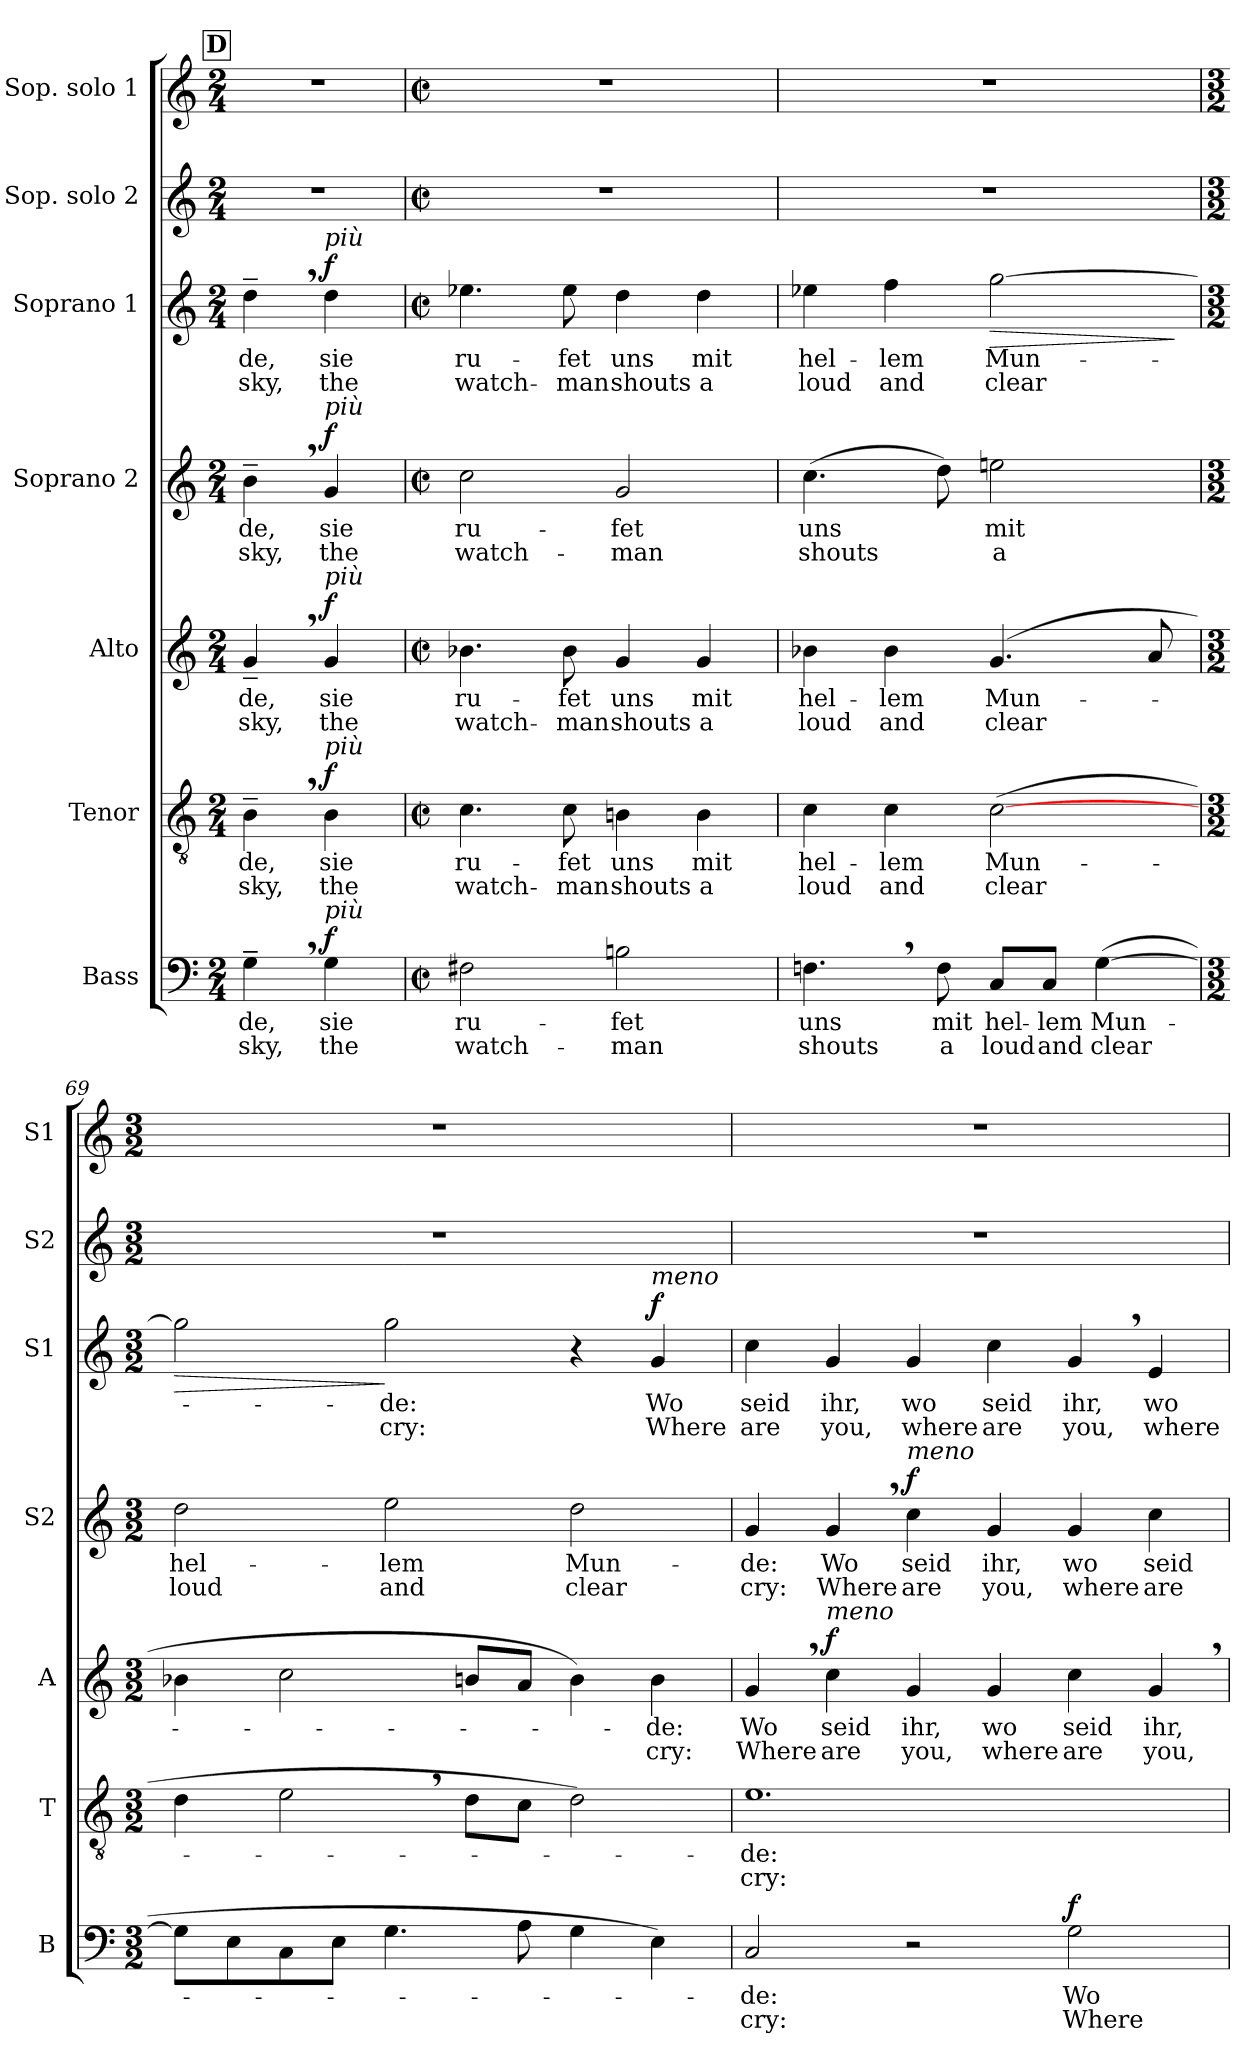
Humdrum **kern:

**kern	**text	**text	**dynam	**kern	**text	**text	**dynam	**kern	**text	**text	**dynam	**kern	**text	**text	**dynam	**kern	**text	**text	**dynam	**kern	**kern
*part7	*part7	*part7	*part7	*part6	*part6	*part6	*part6	*part5	*part5	*part5	*part5	*part4	*part4	*part4	*part4	*part3	*part3	*part3	*part3	*part2	*part1
*staff7	*staff7	*staff7	*staff7	*staff6	*staff6	*staff6	*staff6	*staff5	*staff5	*staff5	*staff5	*staff4	*staff4	*staff4	*staff4	*staff3	*staff3	*staff3	*staff3	*staff2	*staff1
*I"Bass	*	*	*	*I"Tenor	*	*	*	*I"Alto	*	*	*	*I"Soprano 2	*	*	*	*I"Soprano 1	*	*	*	*I"Sop. solo 2	*I"Sop. solo 1
*I'B	*	*	*	*I'T	*	*	*	*I'A	*	*	*	*I'S2	*	*	*	*I'S1	*	*	*	*I'S2	*I'S1
*clefF4	*	*	*	*clefGv2	*	*	*	*clefG2	*	*	*	*clefG2	*	*	*	*clefG2	*	*	*	*clefG2	*clefG2
*k[]	*	*	*	*k[]	*	*	*	*k[]	*	*	*	*k[]	*	*	*	*k[]	*	*	*	*k[]	*k[]
*C:	*	*	*	*C:	*	*	*	*C:	*	*	*	*C:	*	*	*	*C:	*	*	*	*C:	*C:
*M2/4	*	*	*	*M2/4	*	*	*	*M2/4	*	*	*	*M2/4	*	*	*	*M2/4	*	*	*	*M2/4	*M2/4
!!LO:REH:place=s3:a:B:fs=9.2:t=D
=66	=66	=66	=66	=66	=66	=66	=66	=66	=66	=66	=66	=66	=66	=66	=66	=66	=66	=66	=66	=66	=66
!	!LO:LY:b	!LO:LY:b	!	!	!	!	!	!	!	!	!	!	!	!	!	!	!	!	!	!	!
!	!	!	!	!	!LO:LY:b	!LO:LY:b	!	!	!	!	!	!	!	!	!	!	!	!	!	!	!
!	!	!	!	!	!	!	!	!	!LO:LY:b	!LO:LY:b	!	!	!	!	!	!	!	!	!	!	!
!	!	!	!	!	!	!	!	!	!	!	!	!	!LO:LY:b	!LO:LY:b	!	!	!	!	!	!	!
!	!	!	!	!	!	!	!	!	!	!	!	!	!	!	!	!	!LO:LY:b	!LO:LY:b	!	!	!
4G,>~>\	-de,	sky,	.	4B,>~>\	-de,	sky,	.	4g,>~</	-de,	sky,	.	4b,>~>\	-de,	sky,	.	4dd,>~>\	-de,	sky,	.	2r	2r
!	!LO:LY:b	!LO:LY:b	!	!	!	!	!	!	!	!	!	!	!	!	!	!	!	!	!	!	!
!	!	!	!	!	!LO:LY:b	!LO:LY:b	!	!	!	!	!	!	!	!	!	!	!	!	!	!	!
!	!	!	!	!	!	!	!	!	!LO:LY:b	!LO:LY:b	!	!	!	!	!	!	!	!	!	!	!
!	!	!	!	!	!	!	!	!	!	!	!	!	!LO:LY:b	!LO:LY:b	!	!	!	!	!	!	!
!	!	!	!	!	!	!	!	!	!	!	!	!	!	!	!	!LO:TX:a:i:t=più	!	!	!	!	!
!	!	!	!	!	!	!	!	!	!	!	!	!LO:TX:a:i:t=più	!	!	!	!	!	!	!	!	!
!	!	!	!	!	!	!	!	!LO:TX:a:i:t=più	!	!	!	!	!	!	!	!	!	!	!	!	!
!	!	!	!	!LO:TX:a:i:t=più	!	!	!	!	!	!	!	!	!	!	!	!	!	!	!	!	!
!LO:TX:a:i:t=più	!	!	!	!	!	!	!	!	!	!	!	!	!	!	!	!	!	!	!	!	!
!	!	!	!LO:DY:a	!	!	!	!LO:DY:a	!	!	!	!LO:DY:a	!	!	!	!LO:DY:a	!	!LO:LY:b	!LO:LY:b	!LO:DY:a	!	!
4G\	sie	the	f	4B\	sie	the	f	4g/	sie	the	f	4g/	sie	the	f	4dd\	sie	the	f	.	.
=67	=67	=67	=67	=67	=67	=67	=67	=67	=67	=67	=67	=67	=67	=67	=67	=67	=67	=67	=67	=67	=67
*M2/2	*	*	*	*M2/2	*	*	*	*M2/2	*	*	*	*M2/2	*	*	*	*M2/2	*	*	*	*M2/2	*M2/2
*met(c|)	*	*	*	*met(c|)	*	*	*	*met(c|)	*	*	*	*met(c|)	*	*	*	*met(c|)	*	*	*	*met(c|)	*met(c|)
!	!LO:LY:b	!LO:LY:b	!	!	!	!	!	!	!	!	!	!	!	!	!	!	!	!	!	!	!
!	!	!	!	!	!LO:LY:b	!LO:LY:b	!	!	!	!	!	!	!	!	!	!	!	!	!	!	!
!	!	!	!	!	!	!	!	!	!LO:LY:b	!LO:LY:b	!	!	!	!	!	!	!	!	!	!	!
!	!	!	!	!	!	!	!	!	!	!	!	!	!LO:LY:b	!LO:LY:b	!	!	!	!	!	!	!
!	!	!	!	!	!	!	!	!	!	!	!	!	!	!	!	!	!LO:LY:b	!LO:LY:b	!	!	!
2F#X\	ru-	watch-	.	4.c\	ru-	watch-	.	4.b-X\	ru-	watch-	.	2cc\	ru-	watch-	.	4.ee-X\	ru-	watch-	.	1r	1r
!	!	!	!	!	!LO:LY:b	!LO:LY:b	!	!	!	!	!	!	!	!	!	!	!	!	!	!	!
!	!	!	!	!	!	!	!	!	!LO:LY:b	!LO:LY:b	!	!	!	!	!	!	!	!	!	!	!
!	!	!	!	!	!	!	!	!	!	!	!	!	!	!	!	!	!LO:LY:b	!LO:LY:b	!	!	!
.	.	.	.	8c\	-fet	-man	.	8b-\	-fet	-man	.	.	.	.	.	8ee-\	-fet	-man	.	.	.
!	!LO:LY:b	!LO:LY:b	!	!	!	!	!	!	!	!	!	!	!	!	!	!	!	!	!	!	!
!	!	!	!	!	!LO:LY:b	!LO:LY:b	!	!	!	!	!	!	!	!	!	!	!	!	!	!	!
!	!	!	!	!	!	!	!	!	!LO:LY:b	!LO:LY:b	!	!	!	!	!	!	!	!	!	!	!
!	!	!	!	!	!	!	!	!	!	!	!	!	!LO:LY:b	!LO:LY:b	!	!	!	!	!	!	!
!	!	!	!	!	!	!	!	!	!	!	!	!	!	!	!	!	!LO:LY:b	!LO:LY:b	!	!	!
2Bn\	-fet	-man	.	4Bn\	uns	shouts	.	4g/	uns	shouts	.	2g/	-fet	-man	.	4dd\	uns	shouts	.	.	.
!	!	!	!	!	!LO:LY:b	!LO:LY:b	!	!	!	!	!	!	!	!	!	!	!	!	!	!	!
!	!	!	!	!	!	!	!	!	!LO:LY:b	!LO:LY:b	!	!	!	!	!	!	!	!	!	!	!
!	!	!	!	!	!	!	!	!	!	!	!	!	!	!	!	!	!LO:LY:b	!LO:LY:b	!	!	!
.	.	.	.	4B\	mit	a	.	4g/	mit	a	.	.	.	.	.	4dd\	mit	a	.	.	.
=68	=68	=68	=68	=68	=68	=68	=68	=68	=68	=68	=68	=68	=68	=68	=68	=68	=68	=68	=68	=68	=68
!	!LO:LY:b	!LO:LY:b	!	!	!	!	!	!	!	!	!	!	!	!	!	!	!	!	!	!	!
!	!	!	!	!	!LO:LY:b	!LO:LY:b	!	!	!	!	!	!	!	!	!	!	!	!	!	!	!
!	!	!	!	!	!	!	!	!	!LO:LY:b	!LO:LY:b	!	!	!	!	!	!	!	!	!	!	!
!	!	!	!	!	!	!	!	!	!	!	!	!	!LO:LY:b	!LO:LY:b	!	!	!	!	!	!	!
!	!	!	!	!	!	!	!	!	!	!	!	!	!	!	!	!	!LO:LY:b	!LO:LY:b	!	!	!
4.Fn,>\	uns	shouts	.	4c\	hel-	loud	.	4b-X\	hel-	loud	.	(>4.cc\	uns	shouts	.	4ee-X\	hel-	loud	.	1r	1r
!	!	!	!	!	!LO:LY:b	!LO:LY:b	!	!	!	!	!	!	!	!	!	!	!	!	!	!	!
!	!	!	!	!	!	!	!	!	!LO:LY:b	!LO:LY:b	!	!	!	!	!	!	!	!	!	!	!
!	!	!	!	!	!	!	!	!	!	!	!	!	!	!	!	!	!LO:LY:b	!LO:LY:b	!	!	!
.	.	.	.	4c\	-lem	and	.	4b-\	-lem	and	.	.	.	.	.	4ff\	-lem	and	.	.	.
!	!LO:LY:b	!LO:LY:b	!	!	!	!	!	!	!	!	!	!	!	!	!	!	!	!	!	!	!
8F\	mit	a	.	.	.	.	.	.	.	.	.	8dd\)	.	.	.	.	.	.	.	.	.
!	!LO:LY:b	!LO:LY:b	!	!	!	!	!	!	!	!	!	!	!	!	!	!	!	!	!	!	!
!	!	!	!	!	!LO:LY:b	!LO:LY:b	!	!	!	!	!	!	!	!	!	!	!	!	!	!	!
!	!	!	!	!	!	!	!	!	!LO:LY:b	!LO:LY:b	!	!	!	!	!	!	!	!	!	!	!
!	!	!	!	!	!	!	!	!	!	!	!	!	!LO:LY:b	!LO:LY:b	!	!	!	!	!	!	!
!	!	!	!	!	!	!	!	!	!	!	!	!	!	!	!	!	!LO:LY:b	!LO:LY:b	!LO:HP:b	!	!
8C/L	hel-	loud	.	(>[2c\	Mun-	clear	.	(4.g/	Mun-	clear	.	2een\	mit	a	.	[2gg\	Mun-	clear	>	.	.
!	!LO:LY:b	!LO:LY:b	!	!	!	!	!	!	!	!	!	!	!	!	!	!	!	!	!	!	!
8C/J	-lem	and	.	.	.	.	.	.	.	.	.	.	.	.	.	.	.	.	.	.	.
!	!LO:LY:b	!LO:LY:b	!	!	!	!	!	!	!	!	!	!	!	!	!	!	!	!	!	!	!
(>[4G\	Mun-	clear	.	.	.	.	.	.	.	.	.	.	.	.	.	.	.	.	.	.	.
.	.	.	.	.	.	.	.	8a/	.	.	.	.	.	.	.	.	.	.	.	.	.
.	.	.	.	.	.	.	.	.	.	.	.	.	.	.	.	.	.	.	]	.	.
!!LO:LB:g=z
=69	=69	=69	=69	=69	=69	=69	=69	=69	=69	=69	=69	=69	=69	=69	=69	=69	=69	=69	=69	=69	=69
*M3/2	*	*	*	*M3/2	*	*	*	*M3/2	*	*	*	*M3/2	*	*	*	*M3/2	*	*	*	*M3/2	*M3/2
!	!	!	!	!	!	!	!	!	!	!	!	!	!LO:LY:b	!LO:LY:b	!	!	!	!	!LO:HP:b	!	!
8G\L]	.	.	.	4d\	.	.	.	4b-X\	.	.	.	2dd\	hel-	loud	.	2gg\]	.	.	>	1.r	1.r
8E\	.	.	.	.	.	.	.	.	.	.	.	.	.	.	.	.	.	.	.	.	.
8C\	.	.	.	2e,>\	.	.	.	2cc\	.	.	.	.	.	.	.	.	.	.	.	.	.
8E\J	.	.	.	.	.	.	.	.	.	.	.	.	.	.	.	.	.	.	.	.	.
!	!	!	!	!	!	!	!	!	!	!	!	!	!LO:LY:b	!LO:LY:b	!	!	!	!	!	!	!
!	!	!	!	!	!	!	!	!	!	!	!	!	!	!	!	!	!LO:LY:b	!LO:LY:b	!	!	!
4.G\	.	.	.	.	.	.	.	.	.	.	.	2ee\	-lem	and	.	2gg\	-de:	cry:	]	.	.
.	.	.	.	8d\L	.	.	.	8bn/L	.	.	.	.	.	.	.	.	.	.	.	.	.
8A\	.	.	.	8c\J	.	.	.	8a/J	.	.	.	.	.	.	.	.	.	.	.	.	.
!	!	!	!	!	!	!	!	!	!	!	!	!	!LO:LY:b	!LO:LY:b	!	!	!	!	!	!	!
4G\	.	.	.	2d\)	.	.	.	4b\)	.	.	.	2dd\	Mun-	clear	.	4r	.	.	.	.	.
!	!	!	!	!	!	!	!	!	!LO:LY:b	!LO:LY:b	!	!	!	!	!	!	!	!	!	!	!
!	!	!	!	!	!	!	!	!	!	!	!	!	!	!	!	!LO:TX:a:i:t=meno	!	!	!	!	!
!	!	!	!	!	!	!	!	!	!	!	!	!	!	!	!	!	!LO:LY:b	!LO:LY:b	!LO:DY:a	!	!
4E\)	.	.	.	.	.	.	.	4b\	-de:	cry:	.	.	.	.	.	4g/	Wo	Where	f	.	.
=70	=70	=70	=70	=70	=70	=70	=70	=70	=70	=70	=70	=70	=70	=70	=70	=70	=70	=70	=70	=70	=70
!	!LO:LY:b	!LO:LY:b	!	!	!	!	!	!	!	!	!	!	!	!	!	!	!	!	!	!	!
!	!	!	!	!	!LO:LY:b	!LO:LY:b	!	!	!	!	!	!	!	!	!	!	!	!	!	!	!
!	!	!	!	!	!	!	!	!	!LO:LY:b	!LO:LY:b	!	!	!	!	!	!	!	!	!	!	!
!	!	!	!	!	!	!	!	!	!	!	!	!	!LO:LY:b	!LO:LY:b	!	!	!	!	!	!	!
!	!	!	!	!	!	!	!	!	!	!	!	!	!	!	!	!	!LO:LY:b	!LO:LY:b	!	!	!
2C/	-de:	cry:	.	1.e	-de:	cry:	.	4g,>/	Wo	Where	.	4g/	-de:	cry:	.	4cc\	seid	are	.	1.r	1.r
!	!	!	!	!	!	!	!	!	!LO:LY:b	!LO:LY:b	!	!	!	!	!	!	!	!	!	!	!
!	!	!	!	!	!	!	!	!	!	!	!	!	!LO:LY:b	!LO:LY:b	!	!	!	!	!	!	!
!	!	!	!	!	!	!	!	!LO:TX:a:i:t=meno	!	!	!	!	!	!	!	!	!	!	!	!	!
!	!	!	!	!	!	!	!	!	!	!	!LO:DY:a	!	!	!	!	!	!LO:LY:b	!LO:LY:b	!	!	!
.	.	.	.	.	.	.	.	4cc\	seid	are	f	4g,>/	Wo	Where	.	4g/	ihr,	you,	.	.	.
!	!	!	!	!	!	!	!	!	!LO:LY:b	!LO:LY:b	!	!	!	!	!	!	!	!	!	!	!
!	!	!	!	!	!	!	!	!	!	!	!	!	!LO:LY:b	!LO:LY:b	!	!	!	!	!	!	!
!	!	!	!	!	!	!	!	!	!	!	!	!LO:TX:a:i:t=meno	!	!	!	!	!	!	!	!	!
!	!	!	!	!	!	!	!	!	!	!	!	!	!	!	!LO:DY:a	!	!LO:LY:b	!LO:LY:b	!	!	!
2r	.	.	.	.	.	.	.	4g/	ihr,	you,	.	4cc\	seid	are	f	4g/	wo	where	.	.	.
!	!	!	!	!	!	!	!	!	!LO:LY:b	!LO:LY:b	!	!	!	!	!	!	!	!	!	!	!
!	!	!	!	!	!	!	!	!	!	!	!	!	!LO:LY:b	!LO:LY:b	!	!	!	!	!	!	!
!	!	!	!	!	!	!	!	!	!	!	!	!	!	!	!	!	!LO:LY:b	!LO:LY:b	!	!	!
.	.	.	.	.	.	.	.	4g/	wo	where	.	4g/	ihr,	you,	.	4cc\	seid	are	.	.	.
!	!LO:LY:b	!LO:LY:b	!	!	!	!	!	!	!	!	!	!	!	!	!	!	!	!	!	!	!
!	!	!	!	!	!	!	!	!	!LO:LY:b	!LO:LY:b	!	!	!	!	!	!	!	!	!	!	!
!	!	!	!	!	!	!	!	!	!	!	!	!	!LO:LY:b	!LO:LY:b	!	!	!	!	!	!	!
!	!	!	!LO:DY:a	!	!	!	!	!	!	!	!	!	!	!	!	!	!LO:LY:b	!LO:LY:b	!	!	!
2G\	Wo	Where	f	.	.	.	.	4cc\	seid	are	.	4g/	wo	where	.	4g,>/	ihr,	you,	.	.	.
!	!	!	!	!	!	!	!	!	!LO:LY:b	!LO:LY:b	!	!	!	!	!	!	!	!	!	!	!
!	!	!	!	!	!	!	!	!	!	!	!	!	!LO:LY:b	!LO:LY:b	!	!	!	!	!	!	!
!	!	!	!	!	!	!	!	!	!	!	!	!	!	!	!	!	!LO:LY:b	!LO:LY:b	!	!	!
.	.	.	.	.	.	.	.	4g,>/	ihr,	you,	.	4cc\	seid	are	.	4e/	wo	where	.	.	.
=	=	=	=	=	=	=	=	=	=	=	=	=	=	=	=	=	=	=	=	=	=
*-	*-	*-	*-	*-	*-	*-	*-	*-	*-	*-	*-	*-	*-	*-	*-	*-	*-	*-	*-	*-	*-
